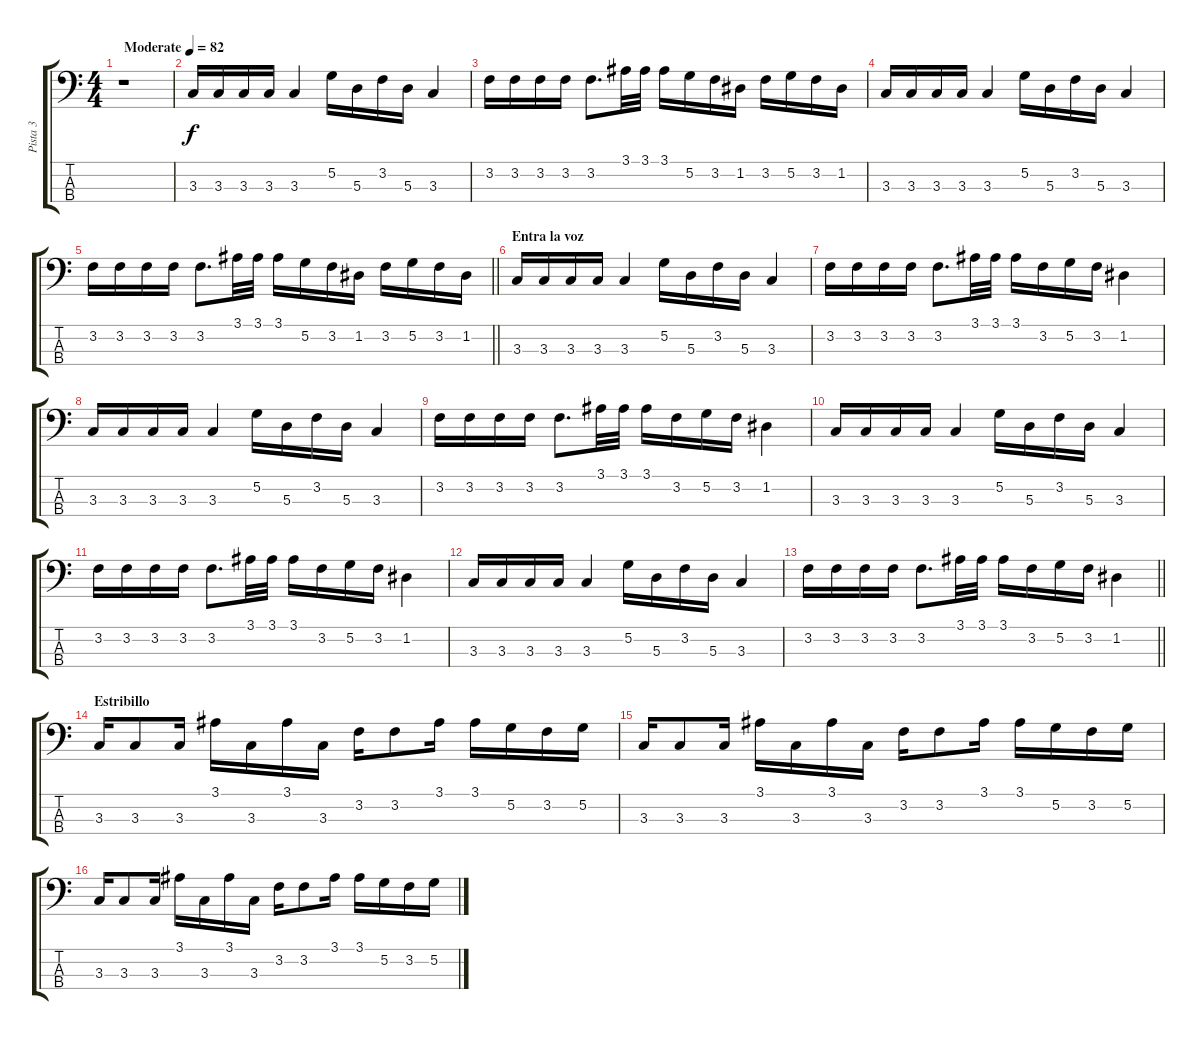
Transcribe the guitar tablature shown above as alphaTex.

\track ("Pista 3" "Pista 3") {instrument electricbassfinger}
\staff {score tabs}
\tuning (G2 D2 A1 E1) {hide}
\ts (4 4)
\tempo (82 "Moderate")
\clef f4
\ks c
r.1{dy f instrument electricbassfinger} |
3.3.16 3.3.16 3.3.16 3.3.16 3.3.4 5.2.16 5.3.16 3.2.16 5.3.16 3.3.4 |
3.2.16 3.2.16 3.2.16 3.2.16 3.2.8{d} 3.1.32 3.1.32 3.1.16 5.2.16 3.2.16 1.2.16 3.2.16 5.2.16 3.2.16 1.2.16 |
3.3.16 3.3.16 3.3.16 3.3.16 3.3.4 5.2.16 5.3.16 3.2.16 5.3.16 3.3.4 |
\barLineRight lightlight
3.2.16 3.2.16 3.2.16 3.2.16 3.2.8{d} 3.1.32 3.1.32 3.1.16 5.2.16 3.2.16 1.2.16 3.2.16 5.2.16 3.2.16 1.2.16 |
\section ("" "Entra la voz")
3.3.16 3.3.16 3.3.16 3.3.16 3.3.4 5.2.16 5.3.16 3.2.16 5.3.16 3.3.4 |
3.2.16 3.2.16 3.2.16 3.2.16 3.2.8{d} 3.1.32 3.1.32 3.1.16 3.2.16 5.2.16 3.2.16 1.2.4 |
3.3.16 3.3.16 3.3.16 3.3.16 3.3.4 5.2.16 5.3.16 3.2.16 5.3.16 3.3.4 |
3.2.16 3.2.16 3.2.16 3.2.16 3.2.8{d} 3.1.32 3.1.32 3.1.16 3.2.16 5.2.16 3.2.16 1.2.4 |
3.3.16 3.3.16 3.3.16 3.3.16 3.3.4 5.2.16 5.3.16 3.2.16 5.3.16 3.3.4 |
3.2.16 3.2.16 3.2.16 3.2.16 3.2.8{d} 3.1.32 3.1.32 3.1.16 3.2.16 5.2.16 3.2.16 1.2.4 |
3.3.16 3.3.16 3.3.16 3.3.16 3.3.4 5.2.16 5.3.16 3.2.16 5.3.16 3.3.4 |
\barLineRight lightlight
3.2.16 3.2.16 3.2.16 3.2.16 3.2.8{d} 3.1.32 3.1.32 3.1.16 3.2.16 5.2.16 3.2.16 1.2.4 |
\section ("" "Estribillo")
3.3.16 3.3.8 3.3.16 3.1.16 3.3.16 3.1.16 3.3.16 3.2.16 3.2.8 3.1.16 3.1.16 5.2.16 3.2.16 5.2.16 |
3.3.16 3.3.8 3.3.16 3.1.16 3.3.16 3.1.16 3.3.16 3.2.16 3.2.8 3.1.16 3.1.16 5.2.16 3.2.16 5.2.16 |
3.3.16 3.3.8 3.3.16 3.1.16 3.3.16 3.1.16 3.3.16 3.2.16 3.2.8 3.1.16 3.1.16 5.2.16 3.2.16 5.2.16
